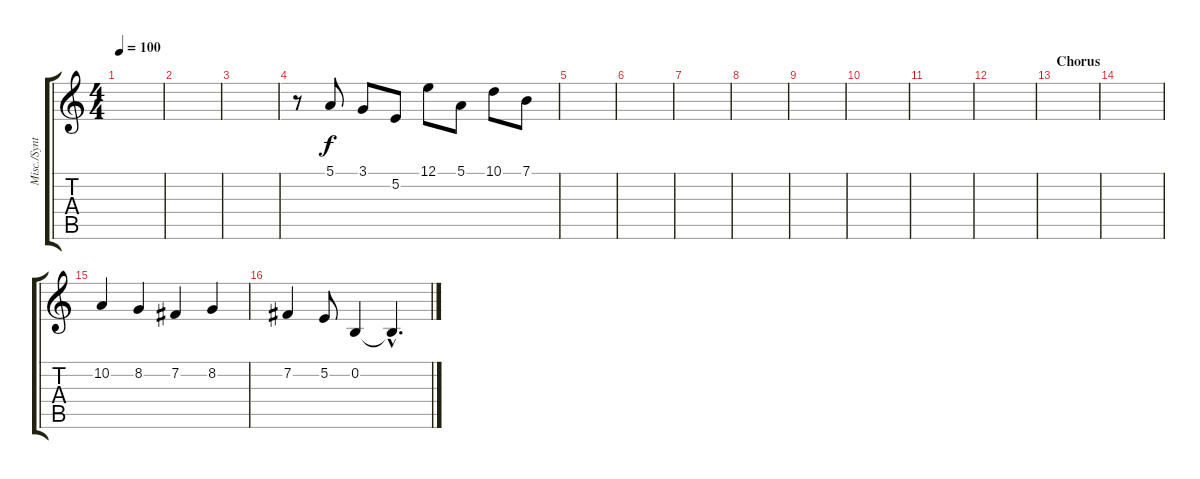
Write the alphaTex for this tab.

\track ("Misc./Synth/Voice" "Misc./Synt") {instrument fx7echoes}
\staff {score tabs}
\tuning (E4 B3 G3 D3 A2 E2) {hide}
\ts (4 4)
\tempo 100
\clef g2
\ks c
|
|
|
r.8{volume 13 instrument pizzicatostrings} 5.1.8 3.1.8 5.2.8 12.1.8 5.1.8 10.1.8 7.1.8 |
|
|
|
|
|
|
|
|
\section ("" "Chorus")
|
|
10.2.4{instrument synthbrass2} 8.2.4 7.2.4 8.2.4 |
7.2.4 5.2.8 0.2.4 0.2{hac t}.4{d}
